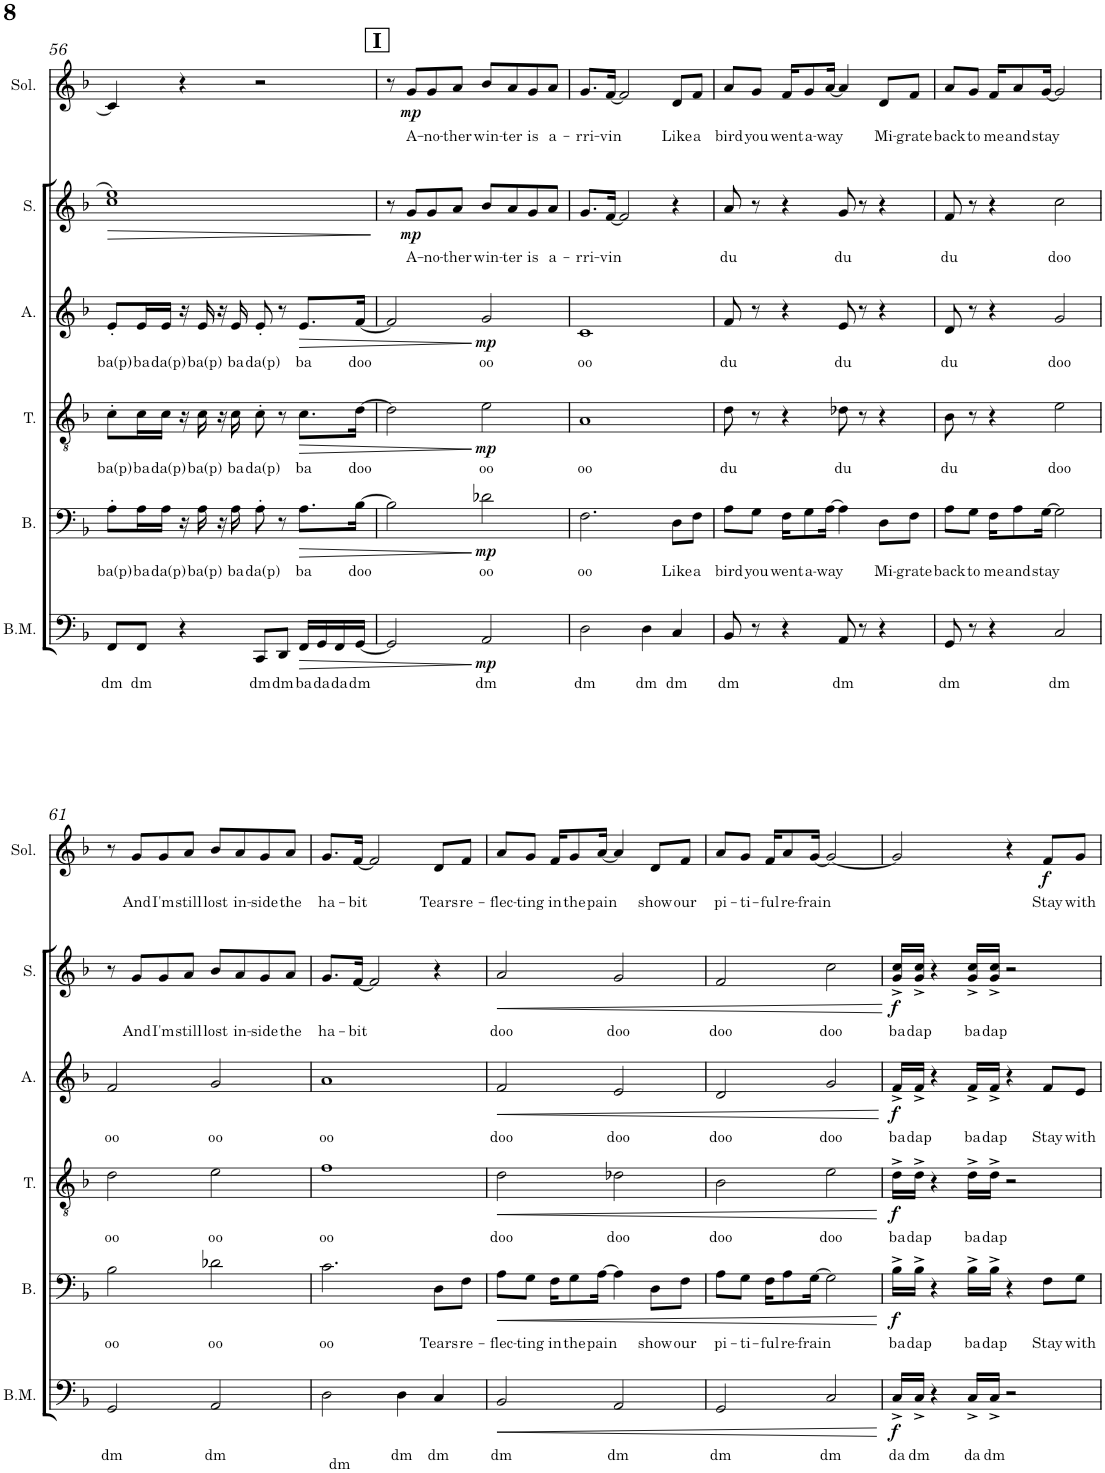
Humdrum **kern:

**kern	**text	**dynam	**kern	**text	**dynam	**kern	**text	**dynam	**kern	**text	**dynam	**kern	**text	**dynam	**kern	**text	**dynam
*part6	*part6	*part6	*part5	*part5	*part5	*part4	*part4	*part4	*part3	*part3	*part3	*part2	*part2	*part2	*part1	*part1	*part1
*staff6	*staff6	*staff6	*staff5	*staff5	*staff5	*staff4	*staff4	*staff4	*staff3	*staff3	*staff3	*staff2	*staff2	*staff2	*staff1	*staff1	*staff1
*I"Bass Mic	*	*	*I"Baritone/Bass	*	*	*I"Tenor	*	*	*I"Alto	*	*	*I"Soprano	*	*	*I"Solo	*	*
*I'B.M.	*	*	*I'B.	*	*	*I'T.	*	*	*I'A.	*	*	*I'S.	*	*	*I'Sol.	*	*
!!LO:PB:g=z
*clefF4	*	*	*clefF4	*	*	*clefGv2	*	*	*clefG2	*	*	*clefG2	*	*	*clefG2	*	*
*k[b-]	*	*	*k[b-]	*	*	*k[b-]	*	*	*k[b-]	*	*	*k[b-]	*	*	*k[b-]	*	*
*M4/4	*	*	*M4/4	*	*	*M4/4	*	*	*M4/4	*	*	*M4/4	*	*	*M4/4	*	*
=56	=56	=56	=56	=56	=56	=56	=56	=56	=56	=56	=56	=56	=56	=56	=56	=56	=56
!	!LO:LY:b	!	!	!LO:LY:b	!	!	!LO:LY:b	!	!	!LO:LY:b	!	!	!	!LO:HP:b	!	!	!
8FF/L	dm	.	8A'\L	ba(p)	.	8c'\L	ba(p)	.	8e'/L	ba(p)	.	1cc 1ee	.	>	4c/]	.	.
!	!LO:LY:b	!	!	!LO:LY:b	!	!	!LO:LY:b	!	!	!LO:LY:b	!	!	!	!	!	!	!
8FF/J	dm	.	16A\L	ba	.	16c\L	ba	.	16e/L	ba	.	.	.	.	.	.	.
!	!	!	!	!LO:LY:b	!	!	!LO:LY:b	!	!	!LO:LY:b	!	!	!	!	!	!	!
.	.	.	16A\JJ	da(p)	.	16c\JJ	da(p)	.	16e/JJ	da(p)	.	.	.	.	.	.	.
4r	.	.	16r	.	.	16r	.	.	16r	.	.	.	.	.	4r	.	.
!	!	!	!	!LO:LY:b	!	!	!LO:LY:b	!	!	!LO:LY:b	!	!	!	!	!	!	!
.	.	.	16A\	ba(p)	.	16c\	ba(p)	.	16e/	ba(p)	.	.	.	.	.	.	.
.	.	.	16r	.	.	16r	.	.	16r	.	.	.	.	.	.	.	.
!	!	!	!	!LO:LY:b	!	!	!LO:LY:b	!	!	!LO:LY:b	!	!	!	!	!	!	!
.	.	.	16A\	ba	.	16c\	ba	.	16e/	ba	.	.	.	.	.	.	.
!	!LO:LY:b	!	!	!LO:LY:b	!	!	!LO:LY:b	!	!	!LO:LY:b	!	!	!	!	!	!	!
8CC/L	dm	.	8A'\	da(p)	.	8c'\	da(p)	.	8e'/	da(p)	.	.	.	.	2r	.	.
!	!LO:LY:b	!	!	!	!	!	!	!	!	!	!	!	!	!	!	!	!
8DD/J	dm	.	8r	.	.	8r	.	.	8r	.	.	.	.	.	.	.	.
!	!LO:LY:b	!LO:HP:b	!	!LO:LY:b	!LO:HP:b	!	!LO:LY:b	!LO:HP:b	!	!LO:LY:b	!LO:HP:b	!	!	!	!	!	!
16FF/LL	ba	>	8.A\L	ba	>	8.c\L	ba	>	8.e/L	ba	>	.	.	.	.	.	.
!	!LO:LY:b	!	!	!	!	!	!	!	!	!	!	!	!	!	!	!	!
16GG/	da	.	.	.	.	.	.	.	.	.	.	.	.	.	.	.	.
!	!LO:LY:b	!	!	!	!	!	!	!	!	!	!	!	!	!	!	!	!
16FF/	da	.	.	.	.	.	.	.	.	.	.	.	.	.	.	.	.
!	!LO:LY:b	!	!	!LO:LY:b	!	!	!LO:LY:b	!	!	!LO:LY:b	!	!	!	!	!	!	!
[16GG/JJ	dm	.	[16B-\Jk	doo	.	[16d\Jk	doo	.	[16f/Jk	doo	.	.	.	.	.	.	.
.	.	.	.	.	.	.	.	.	.	.	.	.	.	]	.	.	.
!!LO:REH:place=s1:a:B:cj:fs=14:t=I
=57	=57	=57	=57	=57	=57	=57	=57	=57	=57	=57	=57	=57	=57	=57	=57	=57	=57
2GG/]	.	.	2B-\]	.	.	2d\]	.	.	2f/]	.	.	8r	.	.	8r	.	.
!	!	!	!	!	!	!	!	!	!	!	!	!	!LO:LY:b	!LO:DY:b	!	!LO:LY:b	!LO:DY:b
.	.	.	.	.	.	.	.	.	.	.	.	8g/L	A-	mp	8g/L	A-	mp
!	!	!	!	!	!	!	!	!	!	!	!	!	!LO:LY:b	!	!	!LO:LY:b	!
.	.	.	.	.	.	.	.	.	.	.	.	8g/	-no-	.	8g/	-no-	.
!	!	!	!	!	!	!	!	!	!	!	!	!	!LO:LY:b	!	!	!LO:LY:b	!
.	.	.	.	.	.	.	.	.	.	.	.	8a/J	-ther	.	8a/J	-ther	.
!	!LO:LY:b	!LO:DY:n=1:b	!	!LO:LY:b	!LO:DY:n=1:b	!	!LO:LY:b	!LO:DY:n=1:b	!	!LO:LY:b	!LO:DY:n=1:b	!	!LO:LY:b	!	!	!LO:LY:b	!
2AA/	dm	] mp	2d-X\	oo	] mp	2e\	oo	] mp	2g/	oo	] mp	8b-/L	win-	.	8b-/L	win-	.
!	!	!	!	!	!	!	!	!	!	!	!	!	!LO:LY:b	!	!	!LO:LY:b	!
.	.	.	.	.	.	.	.	.	.	.	.	8a/	-ter	.	8a/	-ter	.
!	!	!	!	!	!	!	!	!	!	!	!	!	!LO:LY:b	!	!	!LO:LY:b	!
.	.	.	.	.	.	.	.	.	.	.	.	8g/	is	.	8g/	is	.
!	!	!	!	!	!	!	!	!	!	!	!	!	!LO:LY:b	!	!	!LO:LY:b	!
.	.	.	.	.	.	.	.	.	.	.	.	8a/J	a-	.	8a/J	a-	.
=58	=58	=58	=58	=58	=58	=58	=58	=58	=58	=58	=58	=58	=58	=58	=58	=58	=58
!	!LO:LY:b	!	!	!LO:LY:b	!	!	!LO:LY:b	!	!	!LO:LY:b	!	!	!LO:LY:b	!	!	!LO:LY:b	!
2D\	dm	.	2.F\	oo	.	1A	oo	.	1c	oo	.	8.g/L	-rri-	.	8.g/L	-rri-	.
!	!	!	!	!	!	!	!	!	!	!	!	!	!LO:LY:b	!	!	!LO:LY:b	!
.	.	.	.	.	.	.	.	.	.	.	.	[16f/Jk	-vin	.	[16f/Jk	-vin	.
.	.	.	.	.	.	.	.	.	.	.	.	2f/]	.	.	2f/]	.	.
!	!LO:LY:b	!	!	!	!	!	!	!	!	!	!	!	!	!	!	!	!
4D\	dm	.	.	.	.	.	.	.	.	.	.	.	.	.	.	.	.
!	!LO:LY:b	!	!	!LO:LY:b	!	!	!	!	!	!	!	!	!	!	!	!LO:LY:b	!
4C/	dm	.	8D\L	Like	.	.	.	.	.	.	.	4r	.	.	8d/L	Like	.
!	!	!	!	!LO:LY:b	!	!	!	!	!	!	!	!	!	!	!	!LO:LY:b	!
.	.	.	8F\J	a	.	.	.	.	.	.	.	.	.	.	8f/J	a	.
=59	=59	=59	=59	=59	=59	=59	=59	=59	=59	=59	=59	=59	=59	=59	=59	=59	=59
!	!LO:LY:b	!	!	!LO:LY:b	!	!	!LO:LY:b	!	!	!LO:LY:b	!	!	!LO:LY:b	!	!	!LO:LY:b	!
8BB-/	dm	.	8A\L	bird	.	8d\	du	.	8f/	du	.	8a/	du	.	8a/L	bird	.
!	!	!	!	!LO:LY:b	!	!	!	!	!	!	!	!	!	!	!	!LO:LY:b	!
8r	.	.	8G\J	you	.	8r	.	.	8r	.	.	8r	.	.	8g/J	you	.
!	!	!	!	!LO:LY:b	!	!	!	!	!	!	!	!	!	!	!	!LO:LY:b	!
4r	.	.	16F\KL	went	.	4r	.	.	4r	.	.	4r	.	.	16f/KL	went	.
!	!	!	!	!LO:LY:b	!	!	!	!	!	!	!	!	!	!	!	!LO:LY:b	!
.	.	.	8G\	a-	.	.	.	.	.	.	.	.	.	.	8g/	a-	.
!	!	!	!	!LO:LY:b	!	!	!	!	!	!	!	!	!	!	!	!LO:LY:b	!
.	.	.	[16A\Jk	-way	.	.	.	.	.	.	.	.	.	.	[16a/Jk	-way	.
!	!LO:LY:b	!	!	!	!	!	!LO:LY:b	!	!	!LO:LY:b	!	!	!LO:LY:b	!	!	!	!
8AA/	dm	.	4A\]	.	.	8d-X\	du	.	8e/	du	.	8g/	du	.	4a/]	.	.
8r	.	.	.	.	.	8r	.	.	8r	.	.	8r	.	.	.	.	.
!	!	!	!	!LO:LY:b	!	!	!	!	!	!	!	!	!	!	!	!LO:LY:b	!
4r	.	.	8D\L	Mi-	.	4r	.	.	4r	.	.	4r	.	.	8d/L	Mi-	.
!	!	!	!	!LO:LY:b	!	!	!	!	!	!	!	!	!	!	!	!LO:LY:b	!
.	.	.	8F\J	-grate	.	.	.	.	.	.	.	.	.	.	8f/J	-grate	.
=60	=60	=60	=60	=60	=60	=60	=60	=60	=60	=60	=60	=60	=60	=60	=60	=60	=60
!	!LO:LY:b	!	!	!LO:LY:b	!	!	!LO:LY:b	!	!	!LO:LY:b	!	!	!LO:LY:b	!	!	!LO:LY:b	!
8GG/	dm	.	8A\L	back	.	8B-\	du	.	8d/	du	.	8f/	du	.	8a/L	back	.
!	!	!	!	!LO:LY:b	!	!	!	!	!	!	!	!	!	!	!	!LO:LY:b	!
8r	.	.	8G\J	to	.	8r	.	.	8r	.	.	8r	.	.	8g/J	to	.
!	!	!	!	!LO:LY:b	!	!	!	!	!	!	!	!	!	!	!	!LO:LY:b	!
4r	.	.	16F\KL	me	.	4r	.	.	4r	.	.	4r	.	.	16f/KL	me	.
!	!	!	!	!LO:LY:b	!	!	!	!	!	!	!	!	!	!	!	!LO:LY:b	!
.	.	.	8A\	and	.	.	.	.	.	.	.	.	.	.	8a/	and	.
!	!	!	!	!LO:LY:b	!	!	!	!	!	!	!	!	!	!	!	!LO:LY:b	!
.	.	.	[16G\Jk	stay	.	.	.	.	.	.	.	.	.	.	[16g/Jk	stay	.
!	!LO:LY:b	!	!	!	!	!	!LO:LY:b	!	!	!LO:LY:b	!	!	!LO:LY:b	!	!	!	!
2C/	dm	.	2G\]	.	.	2e\	doo	.	2g/	doo	.	2cc\	doo	.	2g/]	.	.
!!LO:LB:g=z
=61	=61	=61	=61	=61	=61	=61	=61	=61	=61	=61	=61	=61	=61	=61	=61	=61	=61
!	!LO:LY:b	!	!	!LO:LY:b	!	!	!LO:LY:b	!	!	!LO:LY:b	!	!	!	!	!	!	!
2GG/	dm	.	2B-\	oo	.	2d\	oo	.	2f/	oo	.	8r	.	.	8r	.	.
!	!	!	!	!	!	!	!	!	!	!	!	!	!LO:LY:b	!	!	!LO:LY:b	!
.	.	.	.	.	.	.	.	.	.	.	.	8g/L	And	.	8g/L	And	.
!	!	!	!	!	!	!	!	!	!	!	!	!	!LO:LY:b	!	!	!LO:LY:b	!
.	.	.	.	.	.	.	.	.	.	.	.	8g/	I'm	.	8g/	I'm	.
!	!	!	!	!	!	!	!	!	!	!	!	!	!LO:LY:b	!	!	!LO:LY:b	!
.	.	.	.	.	.	.	.	.	.	.	.	8a/J	still	.	8a/J	still	.
!	!LO:LY:b	!	!	!LO:LY:b	!	!	!LO:LY:b	!	!	!LO:LY:b	!	!	!LO:LY:b	!	!	!LO:LY:b	!
2AA/	dm	.	2d-X\	oo	.	2e\	oo	.	2g/	oo	.	8b-/L	lost	.	8b-/L	lost	.
!	!	!	!	!	!	!	!	!	!	!	!	!	!LO:LY:b	!	!	!LO:LY:b	!
.	.	.	.	.	.	.	.	.	.	.	.	8a/	in-	.	8a/	in-	.
!	!	!	!	!	!	!	!	!	!	!	!	!	!LO:LY:b	!	!	!LO:LY:b	!
.	.	.	.	.	.	.	.	.	.	.	.	8g/	-side	.	8g/	-side	.
!	!	!	!	!	!	!	!	!	!	!	!	!	!LO:LY:b	!	!	!LO:LY:b	!
.	.	.	.	.	.	.	.	.	.	.	.	8a/J	the	.	8a/J	the	.
=62	=62	=62	=62	=62	=62	=62	=62	=62	=62	=62	=62	=62	=62	=62	=62	=62	=62
!	!LO:LY:b	!	!	!LO:LY:b	!	!	!LO:LY:b	!	!	!LO:LY:b	!	!	!LO:LY:b	!	!	!LO:LY:b	!
2D\	dm	.	2.c\	oo	.	1f	oo	.	1a	oo	.	8.g/L	ha-	.	8.g/L	ha-	.
!	!	!	!	!	!	!	!	!	!	!	!	!	!LO:LY:b	!	!	!LO:LY:b	!
.	.	.	.	.	.	.	.	.	.	.	.	[16f/Jk	-bit	.	[16f/Jk	-bit	.
.	.	.	.	.	.	.	.	.	.	.	.	2f/]	.	.	2f/]	.	.
!	!LO:LY:b	!	!	!	!	!	!	!	!	!	!	!	!	!	!	!	!
4D\	dm	.	.	.	.	.	.	.	.	.	.	.	.	.	.	.	.
!	!LO:LY:b	!	!	!LO:LY:b	!	!	!	!	!	!	!	!	!	!	!	!LO:LY:b	!
4C/	dm	.	8D\L	Tears	.	.	.	.	.	.	.	4r	.	.	8d/L	Tears	.
!	!	!	!	!LO:LY:b	!	!	!	!	!	!	!	!	!	!	!	!LO:LY:b	!
.	.	.	8F\J	re-	.	.	.	.	.	.	.	.	.	.	8f/J	re-	.
=63	=63	=63	=63	=63	=63	=63	=63	=63	=63	=63	=63	=63	=63	=63	=63	=63	=63
!	!LO:LY:b	!LO:HP:b	!	!LO:LY:b	!LO:HP:b	!	!LO:LY:b	!LO:HP:b	!	!LO:LY:b	!LO:HP:b	!	!LO:LY:b	!LO:HP:b	!	!LO:LY:b	!
2BB-/	dm	<	8A\L	-flec-	<	2d\	doo	<	2f/	doo	<	2a/	doo	<	8a/L	-flec-	.
!	!	!	!	!LO:LY:b	!	!	!	!	!	!	!	!	!	!	!	!LO:LY:b	!
.	.	.	8G\J	-ting	.	.	.	.	.	.	.	.	.	.	8g/J	-ting	.
!	!	!	!	!LO:LY:b	!	!	!	!	!	!	!	!	!	!	!	!LO:LY:b	!
.	.	.	16F\KL	in	.	.	.	.	.	.	.	.	.	.	16f/KL	in	.
!	!	!	!	!LO:LY:b	!	!	!	!	!	!	!	!	!	!	!	!LO:LY:b	!
.	.	.	8G\	the	.	.	.	.	.	.	.	.	.	.	8g/	the	.
!	!	!	!	!LO:LY:b	!	!	!	!	!	!	!	!	!	!	!	!LO:LY:b	!
.	.	.	[16A\Jk	pain	.	.	.	.	.	.	.	.	.	.	[16a/Jk	pain	.
!	!LO:LY:b	!	!	!	!	!	!LO:LY:b	!	!	!LO:LY:b	!	!	!LO:LY:b	!	!	!	!
2AA/	dm	.	4A\]	.	.	2d-X\	doo	.	2e/	doo	.	2g/	doo	.	4a/]	.	.
!	!	!	!	!LO:LY:b	!	!	!	!	!	!	!	!	!	!	!	!LO:LY:b	!
.	.	.	8D\L	show	.	.	.	.	.	.	.	.	.	.	8d/L	show	.
!	!	!	!	!LO:LY:b	!	!	!	!	!	!	!	!	!	!	!	!LO:LY:b	!
.	.	.	8F\J	our	.	.	.	.	.	.	.	.	.	.	8f/J	our	.
=64	=64	=64	=64	=64	=64	=64	=64	=64	=64	=64	=64	=64	=64	=64	=64	=64	=64
!	!LO:LY:b	!	!	!LO:LY:b	!	!	!LO:LY:b	!	!	!LO:LY:b	!	!	!LO:LY:b	!	!	!LO:LY:b	!
2GG/	dm	.	8A\L	pi-	.	2B-\	doo	.	2d/	doo	.	2f/	doo	.	8a/L	pi-	.
!	!	!	!	!LO:LY:b	!	!	!	!	!	!	!	!	!	!	!	!LO:LY:b	!
.	.	.	8G\J	-ti-	.	.	.	.	.	.	.	.	.	.	8g/J	-ti-	.
!	!	!	!	!LO:LY:b	!	!	!	!	!	!	!	!	!	!	!	!LO:LY:b	!
.	.	.	16F\KL	-ful	.	.	.	.	.	.	.	.	.	.	16f/KL	-ful	.
!	!	!	!	!LO:LY:b	!	!	!	!	!	!	!	!	!	!	!	!LO:LY:b	!
.	.	.	8A\	re-	.	.	.	.	.	.	.	.	.	.	8a/	re-	.
!	!	!	!	!LO:LY:b	!	!	!	!	!	!	!	!	!	!	!	!LO:LY:b	!
.	.	.	[16G\Jk	-frain	.	.	.	.	.	.	.	.	.	.	[16g/Jk	-frain	.
!	!LO:LY:b	!	!	!	!	!	!LO:LY:b	!	!	!LO:LY:b	!	!	!LO:LY:b	!	!	!	!
2C/	dm	.	2G\]	.	.	2e\	doo	.	2g/	doo	.	2cc\	doo	.	2g/_	.	.
.	.	[	.	.	[	.	.	[	.	.	[	.	.	[	.	.	.
=65	=65	=65	=65	=65	=65	=65	=65	=65	=65	=65	=65	=65	=65	=65	=65	=65	=65
!	!LO:LY:b	!LO:DY:b	!	!LO:LY:b	!LO:DY:b	!	!LO:LY:b	!LO:DY:b	!	!LO:LY:b	!LO:DY:b	!	!LO:LY:b	!LO:DY:b	!	!	!
16C^/LL	da	f	16B-^\LL	ba	f	16d^\LL	ba	f	16f^/LL	ba	f	16g/^ 16cc/^LL	ba	f	2g/]	.	.
!	!LO:LY:b	!	!	!LO:LY:b	!	!	!LO:LY:b	!	!	!LO:LY:b	!	!	!LO:LY:b	!	!	!	!
16C^/JJ	dm	.	16B-^\JJ	dap	.	16d^\JJ	dap	.	16f^/JJ	dap	.	16g/^ 16cc/^JJ	dap	.	.	.	.
4r	.	.	4r	.	.	4r	.	.	4r	.	.	4r	.	.	.	.	.
!	!LO:LY:b	!	!	!LO:LY:b	!	!	!LO:LY:b	!	!	!LO:LY:b	!	!	!LO:LY:b	!	!	!	!
16C^/LL	da	.	16B-^\LL	ba	.	16d^\LL	ba	.	16f^/LL	ba	.	16g/^ 16cc/^LL	ba	.	.	.	.
!	!LO:LY:b	!	!	!LO:LY:b	!	!	!LO:LY:b	!	!	!LO:LY:b	!	!	!LO:LY:b	!	!	!	!
16C^/JJ	dm	.	16B-^\JJ	dap	.	16d^\JJ	dap	.	16f^/JJ	dap	.	16g/^ 16cc/^JJ	dap	.	.	.	.
2r	.	.	4r	.	.	2r	.	.	4r	.	.	2r	.	.	4r	.	.
!	!	!	!	!LO:LY:b	!	!	!	!	!	!LO:LY:b	!	!	!	!	!	!LO:LY:b	!LO:DY:b
.	.	.	8F\L	Stay	.	.	.	.	8f/L	Stay	.	.	.	.	8f/L	Stay	f
!	!	!	!	!LO:LY:b	!	!	!	!	!	!LO:LY:b	!	!	!	!	!	!LO:LY:b	!
.	.	.	8G\J	with	.	.	.	.	8e/J	with	.	.	.	.	8g/J	with	.
=	=	=	=	=	=	=	=	=	=	=	=	=	=	=	=	=	=
*-	*-	*-	*-	*-	*-	*-	*-	*-	*-	*-	*-	*-	*-	*-	*-	*-	*-
